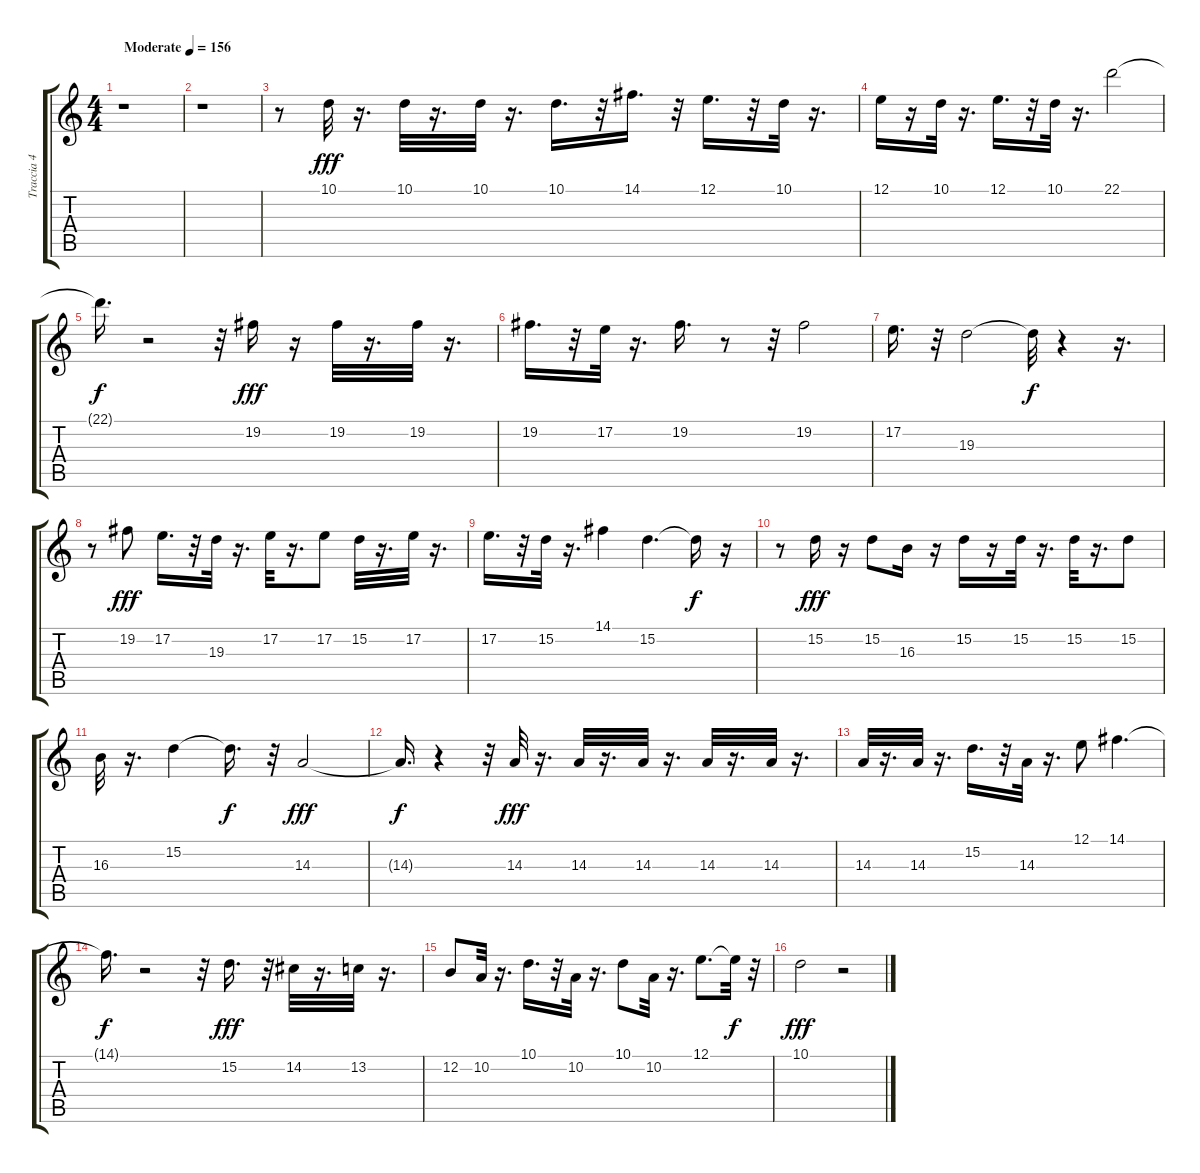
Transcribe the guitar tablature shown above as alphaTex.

\track ("Traccia 4" "Traccia 4") {instrument lead8bassandlead}
\staff {score tabs}
\tuning (E4 B3 G3 D3 A2 E2) {hide}
\ts (4 4)
\tempo (156 "Moderate")
\clef g2
\ks c
r.1{dy fff instrument lead8bassandlead} |
r.1 |
r.8 10.1.32 r.16{d} 10.1.32 r.16{d} 10.1.32 r.16{d} 10.1.16{d} r.32 14.1.16{d} r.32 12.1.16{d} r.32 10.1.32 r.16{d} |
12.1.16 r.16 10.1.32 r.16{d} 12.1.16{d} r.32 10.1.32 r.16{d} 22.1.2 |
22.1{t}.16{d dy f} r.2 r.32 19.2.16{dy fff} r.16 19.2.32 r.16{d} 19.2.32 r.16{d} |
19.2.16{d} r.32 17.2.32 r.16{d} 19.2.16{d} r.8 r.32 19.2.2 |
17.2.16{d} r.32 19.3.2 19.3{t}.32{dy f} r.4 r.16{d} |
r.8 19.2.8{dy fff} 17.2.16{d} r.32 19.3.32 r.16{d} 17.2.32 r.16{d} 17.2.8 15.2.32 r.16{d} 17.2.32 r.16{d} |
17.2.16{d} r.32 15.2.32 r.16{d} 14.1.4 15.2.4{d} 15.2{t}.16{dy f} r.16 |
r.8 15.2.16{dy fff} r.16 15.2.8 16.3.16 r.16 15.2.16 r.16 15.2.32 r.16{d} 15.2.32 r.16{d} 15.2.8 |
16.3.32 r.16{d} 15.2.4 15.2{t}.16{d dy f} r.32 14.3.2{dy fff} |
14.3{t}.16{d dy f} r.4 r.32 14.3.32{dy fff} r.16{d} 14.3.32 r.16{d} 14.3.32 r.16{d} 14.3.32 r.16{d} 14.3.32 r.16{d} |
14.3.32 r.16{d} 14.3.32 r.16{d} 15.2.16{d} r.32 14.3.32 r.16{d} 12.1.8 14.1.4{d} |
14.1{t}.16{d dy f} r.2 r.32 15.2.16{d dy fff} r.32 14.2.32 r.16{d} 13.2.32 r.16{d} |
12.2.8 10.2.32 r.16{d} 10.1.16{d} r.32 10.2.32 r.16{d} 10.1.8 10.2.32 r.16{d} 12.1.8{d} 12.1{t}.32{dy f} r.32 |
10.1.2{dy fff} r.2
